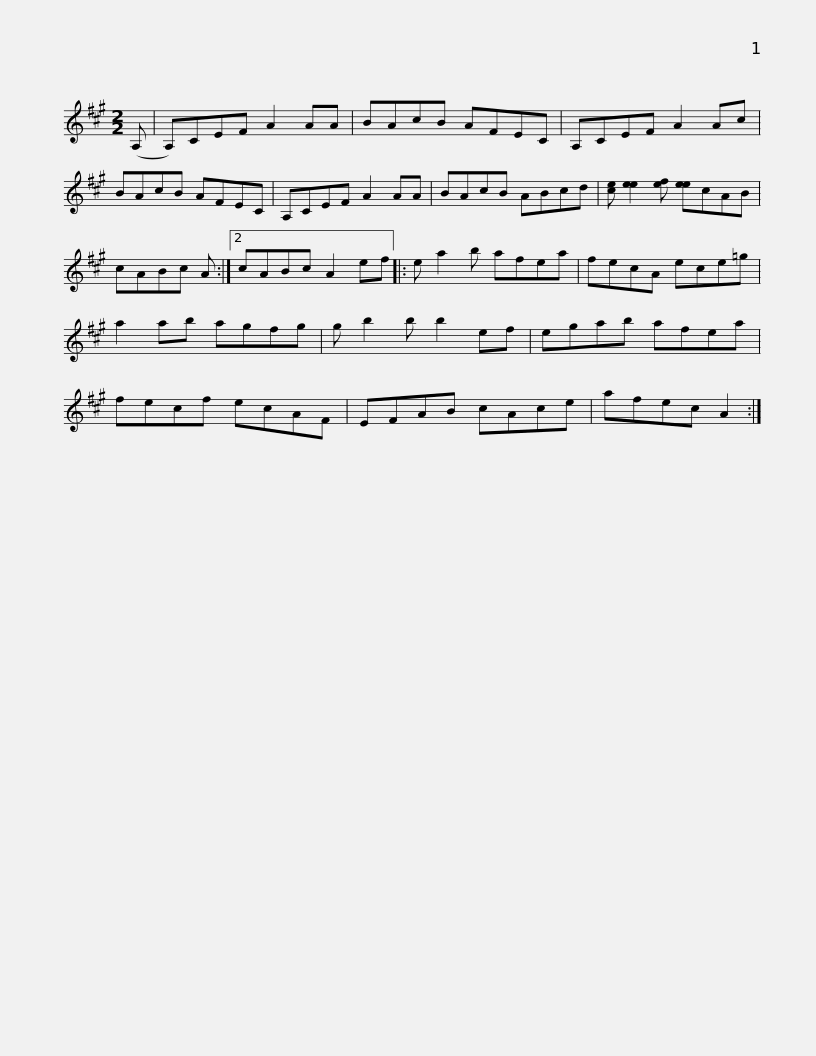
X:1
L:1/8
M:2/2
I:linebreak $
K:A
V:1 treble
V:1
 (A, | A,)CEF A2 AA | BAcB AFEC | A,CEF A2 Ac | BAcB AFEC | %5
 A,CEF A2 AA |$ BAcB ABcd | [ce] [ee]2 [ef] [ee]cAB | cABc A :|2 cABc A2 ef |: %10
 e a2 b afea |$ fecA ece=g | a2 ab agfg | g b2 b b2 ef | egab afea | %15
 fecf ecAF |$ EFAB cAce | afec A2 :| %18
